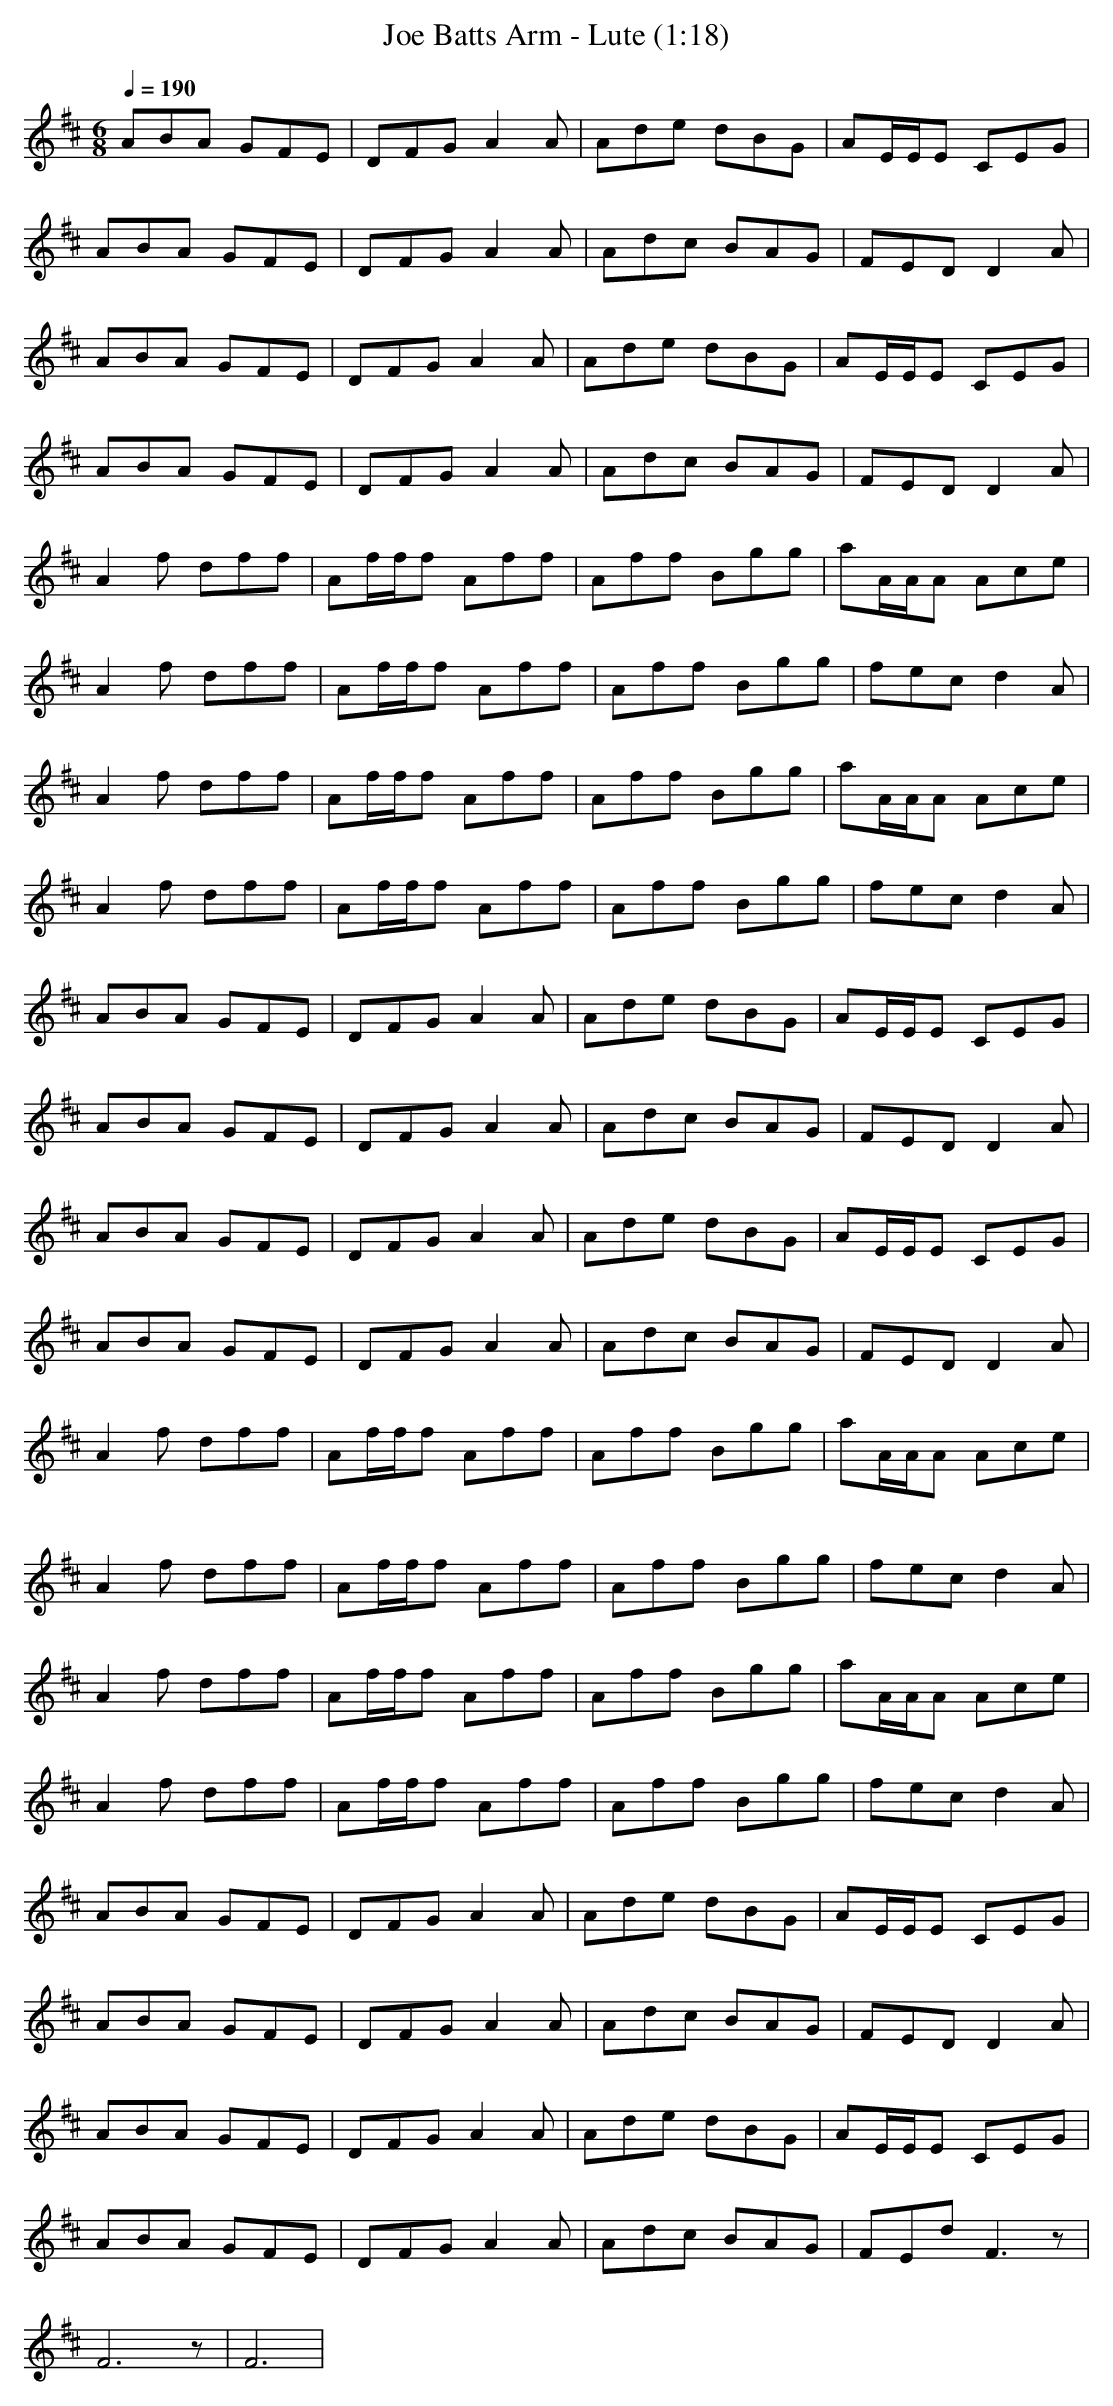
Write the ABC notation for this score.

X:1
T:Joe Batts Arm - Lute (1:18)
M:6/8
L:1/8
Q:1/4=190
K:D
ABA GFE|DFG A2A|Ade dBG|AE/2E/2E CEG|
ABA GFE|DFG A2A|Adc BAG|FED D2A|
ABA GFE|DFG A2A|Ade dBG|AE/2E/2E CEG|
ABA GFE|DFG A2A|Adc BAG|FED D2A|
A2f dff|Af/2f/2f Aff|Aff Bgg|aA/2A/2A Ace|
A2f dff|Af/2f/2f Aff|Aff Bgg|fec d2A|
A2f dff|Af/2f/2f Aff|Aff Bgg|aA/2A/2A Ace|
A2f dff|Af/2f/2f Aff|Aff Bgg|fec d2A|
ABA GFE|DFG A2A|Ade dBG|AE/2E/2E CEG|
ABA GFE|DFG A2A|Adc BAG|FED D2A|
ABA GFE|DFG A2A|Ade dBG|AE/2E/2E CEG|
ABA GFE|DFG A2A|Adc BAG|FED D2A|
A2f dff|Af/2f/2f Aff|Aff Bgg|aA/2A/2A Ace|
A2f dff|Af/2f/2f Aff|Aff Bgg|fec d2A|
A2f dff|Af/2f/2f Aff|Aff Bgg|aA/2A/2A Ace|
A2f dff|Af/2f/2f Aff|Aff Bgg|fec d2A|
ABA GFE|DFG A2A|Ade dBG|AE/2E/2E CEG|
ABA GFE|DFG A2A|Adc BAG|FED D2A|
ABA GFE|DFG A2A|Ade dBG|AE/2E/2E CEG|
ABA GFE|DFG A2A|Adc BAG|FEd F3z|
F6z|F6|
